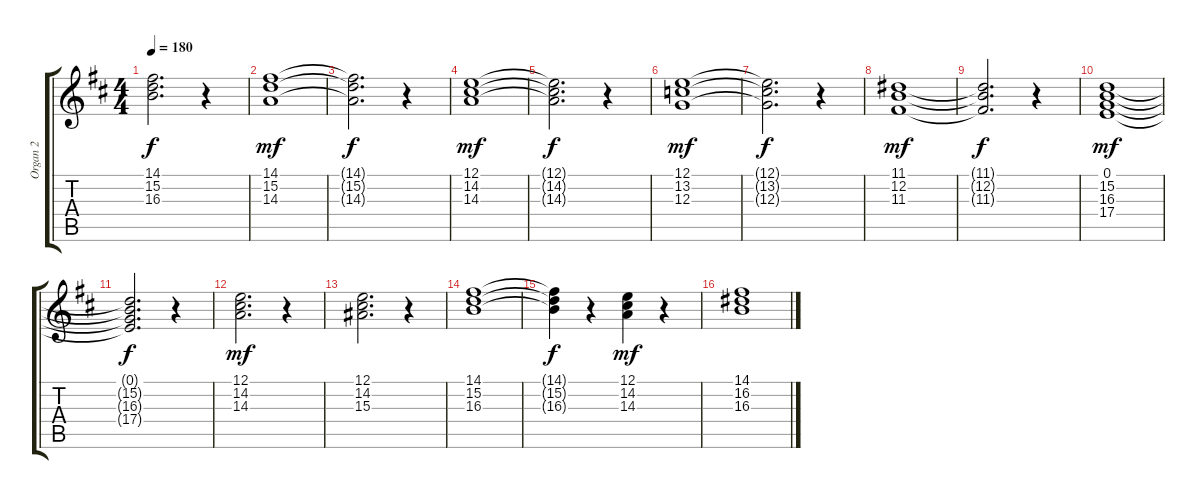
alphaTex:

\track ("Organ 2" "Organ 2") {instrument rockorgan}
\staff {score tabs}
\tuning (E4 B3 G3 D3 A2 E2) {hide}
\ts (4 4)
\tempo 180
\clef g2
\ks bminor
(14.1{t} 15.2{t} 16.3{t}).2{d dy f} r.4 |
(14.1 15.2 14.3).1{dy mf} |
(14.1{t} 15.2{t} 14.3{t}).2{d dy f} r.4 |
(12.1 14.2 14.3).1{dy mf} |
(12.1{t} 14.2{t} 14.3{t}).2{d dy f} r.4 |
(12.1 13.2 12.3).1{dy mf} |
(12.1{t} 13.2{t} 12.3{t}).2{d dy f} r.4 |
(11.1 12.2 11.3).1{dy mf} |
(11.1{t} 12.2{t} 11.3{t}).2{d dy f} r.4 |
(0.1 15.2 16.3 17.4).1{dy mf} |
(0.1{t} 15.2{t} 16.3{t} 17.4{t}).2{d dy f} r.4 |
(12.1 14.2 14.3).2{d dy mf} r.4 |
(12.1 14.2 15.3).2{d} r.4 |
(14.1 15.2 16.3).1 |
(14.1{t} 15.2{t} 16.3{t}).4{dy f} r.4 (12.1 14.2 14.3).4{dy mf} r.4 |
(14.1 16.2 16.3).1
